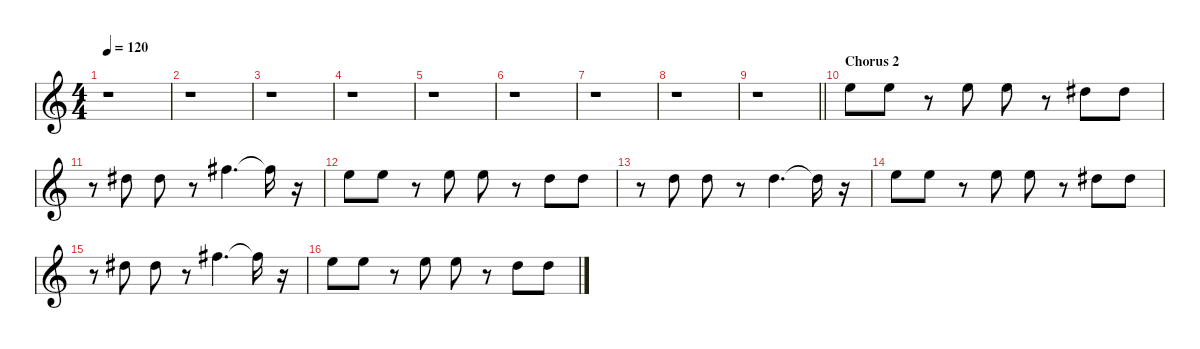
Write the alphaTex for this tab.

\defaultSystemsLayout 4
\hideDynamics
\bracketExtendMode nobrackets
\singleTrackTrackNamePolicy hidden
\multiTrackTrackNamePolicy hidden
\firstSystemTrackNameMode fullname
\firstSystemTrackNameOrientation horizontal
\otherSystemsTrackNameOrientation horizontal
\track ("Synth 3 (Strings)" "vln.") {instrument stringensemble1}
\staff {score}
\tuning (E4 B3 G3 D3 A2 E2)
\ts (4 4)
\tempo 120
\clef g2
\ks c
r.1{dy f beam Down} |
r.1{beam Down} |
r.1{beam Down} |
r.1{beam Down} |
r.1{beam Down} |
r.1{beam Down} |
r.1{beam Down} |
r.1{beam Down} |
\barLineRight lightlight
r.1{beam Down} |
\section ("" "Chorus 2")
12.1.8{dy mf beam Down} 12.1.8{beam Down} r.8{beam Down} 12.1.8{beam Down} 12.1.8{beam Down} r.8{beam Down} 11.1{acc #}.8{beam Down} 11.1{acc #}.8{beam Down} |
r.8{beam Down} 11.1{acc #}.8{beam Down} 11.1{acc #}.8{beam Down} r.8{beam Down} 14.1{acc #}.4{d beam Down} 14.1{t acc #}.16{dy f beam Down} r.16{beam Down} |
12.1.8{dy mf beam Down} 12.1.8{beam Down} r.8{beam Down} 12.1.8{beam Down} 12.1.8{beam Down} r.8{beam Down} 10.1.8{beam Down} 10.1.8{beam Down} |
r.8{beam Down} 10.1.8{beam Down} 10.1.8{beam Down} r.8{beam Down} 10.1.4{d beam Down} 10.1{t}.16{dy f beam Down} r.16{beam Down} |
12.1.8{dy mf beam Down} 12.1.8{beam Down} r.8{beam Down} 12.1.8{beam Down} 12.1.8{beam Down} r.8{beam Down} 11.1{acc #}.8{beam Down} 11.1{acc #}.8{beam Down} |
r.8{beam Down} 11.1{acc #}.8{beam Down} 11.1{acc #}.8{beam Down} r.8{beam Down} 14.1{acc #}.4{d beam Down} 14.1{t acc #}.16{dy f beam Down} r.16{beam Down} |
12.1.8{dy mf beam Down} 12.1.8{beam Down} r.8{beam Down} 12.1.8{beam Down} 12.1.8{beam Down} r.8{beam Down} 10.1.8{beam Down} 10.1.8{beam Down}
